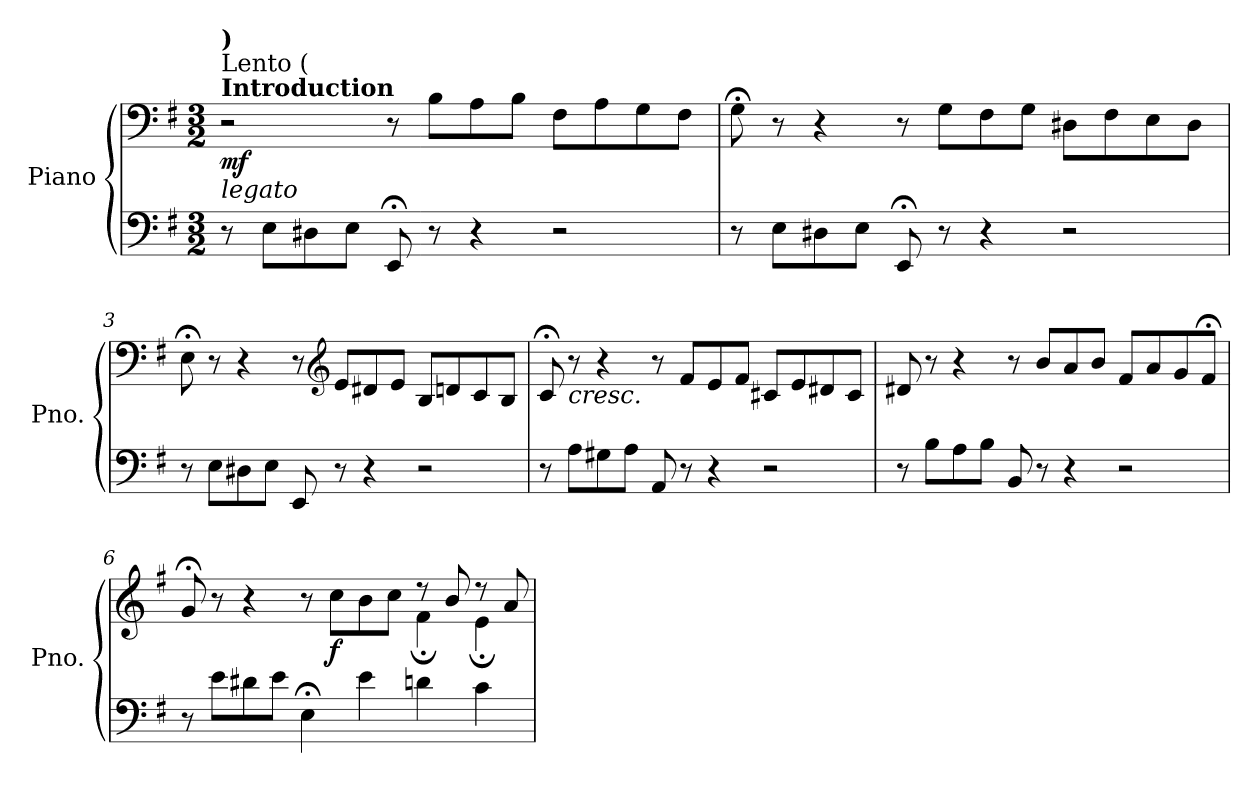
**kern	**kern	**dynam
*part1	*part1	*part1
*staff2	*staff1	*staff1/2
*I"Piano	*	*
*I'Pno.	*	*
*clefF4	*clefF4	*
*k[f#]	*k[f#]	*
*M3/2	*M3/2	*
*MM120	*MM120	*
=1	=1	=1
!	!LO:TX:a:B:t=Introduction	!
!	!LO:TX:a:t=Lento (	!
!	!LO:TX:a:B:t=)	!
!	!LO:TX:b:i:t=legato	!
!	!	!LO:DY:b
8r	2r	mf
*	*MM106	*
8E<\L	.	.
8D#X\	.	.
*	*MM100	*
8E\J	.	.
*	*MM94	*
8EE;</	8r	.
*	*MM120	*
8r	8B\L	.
4r	8A\	.
.	8B\J	.
2r	8F#\L	.
.	8A\	.
.	8G\	.
.	8F#\J	.
=2	=2	=2
8r	8G;<\	.
8E\L	8r	.
8D#X\	4r	.
8E\J	.	.
8EE;</	8r	.
8r	8G\L	.
4r	8F#\	.
.	8G\J	.
2r	8D#X\L	.
.	8F#\	.
.	8E\	.
.	8D#\J	.
=3	=3	=3
8r	8E;<\	.
8E\L	8r	.
8D#X\	4r	.
8E\J	.	.
8EE/	8r	.
*	*clefG2	*
8r	8e/L	.
4r	8d#X/	.
.	8e/J	.
2r	8B/L	.
.	8dn/	.
.	8c/	.
.	8B/J	.
!!LO:LB:g=z
=4	=4	=4
8r	8c;</	.
!	!LO:TX:b:i:t=cresc.	!
8A<\L	8r	.
8G#X\	4r	.
8A\J	.	.
8AA/	8r	.
8r	8f#/L	.
4r	8e/	.
.	8f#/J	.
2r	8c#X/L	.
.	8e/	.
.	8d#X/	.
.	8c#/J	.
=5	=5	=5
8r	8d#X/	.
8B<\L	8r	.
8A\	4r	.
8B\J	.	.
8BB/	8r	.
8r	8b/L	.
4r	8a/	.
.	8b/J	.
2r	8f#/L	.
.	8a/	.
.	8g/	.
.	8f#;</J	.
=6	=6	=6
*	*^	*
8r	8g;</	1ryy	.
8e<\L	8r	.	.
8d#X\	4r	.	.
8e\J	.	.	.
4E;<\	8r	.	.
!	!	!	!LO:DY:b
.	8cc\L	.	f
4e<\	8b\	.	.
.	8cc\J	.	.
4dn<\	8r	4f#;<<\	.
.	8b/	.	.
4c<\	8r	4e;<>\	.
.	8a/	.	.
*	*v	*v	*
=	=	=
*-	*-	*-
